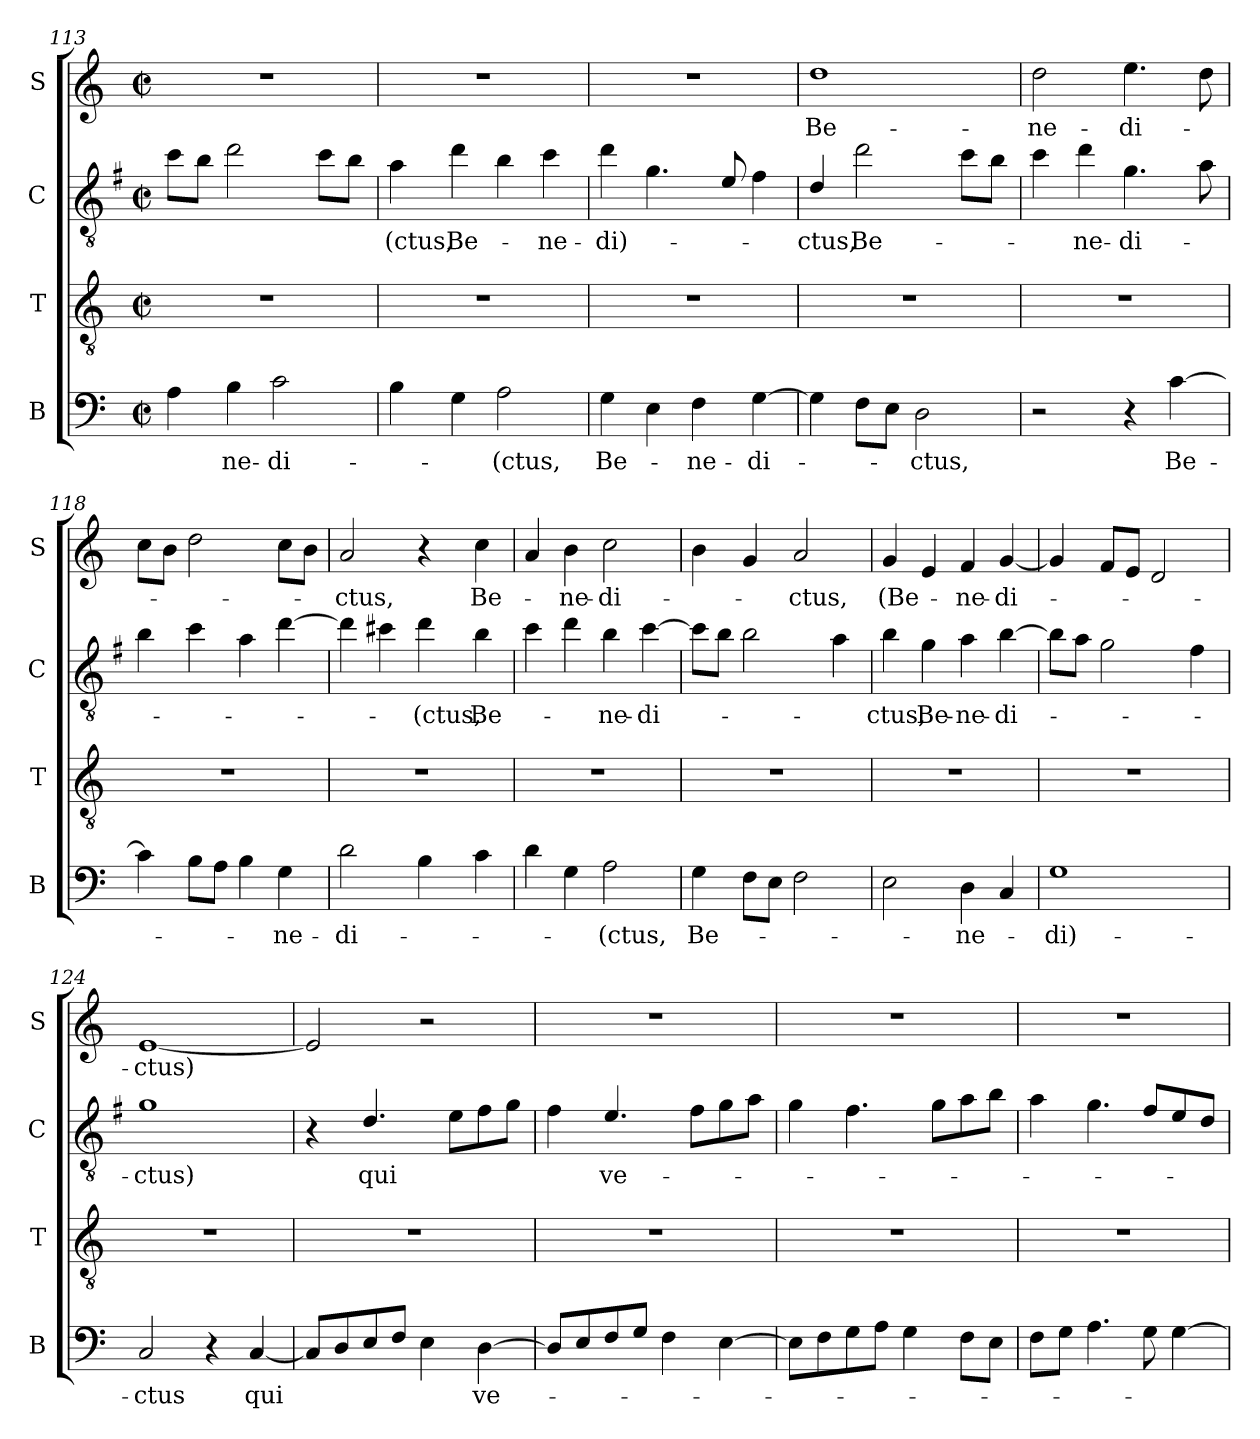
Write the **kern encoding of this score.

**kern	**text	**kern	**kern	**text	**kern	**text
*part4	*part4	*part3	*part2	*part2	*part1	*part1
*staff4	*staff4	*staff3	*staff2	*staff2	*staff1	*staff1
*I"B	*	*I"T	*I"C	*	*I"S	*
*I'B	*	*I'T	*I'C	*	*I'S	*
*clefF4	*	*clefGv2	*clefGv2	*	*clefG2	*
*	*	*	*ITrd4c7	*	*	*
*k[]	*	*k[]	*k[]	*	*k[]	*
*M2/2	*	*M2/2	*M2/2	*	*M2/2	*
*met(c|)	*	*met(c|)	*met(c|)	*	*met(c|)	*
=113	=113	=113	=113	=113	=113	=113
4A\	.	1r	8f\L	.	1r	.
.	.	.	8e\J	.	.	.
!	!LO:LY:b	!	!	!	!	!
4B\	-ne-	.	2g\	.	.	.
!	!LO:LY:b	!	!	!	!	!
2c\	-di-	.	.	.	.	.
.	.	.	8f\L	.	.	.
.	.	.	8e\J	.	.	.
!!LO:LB:g=z
=114	=114	=114	=114	=114	=114	=114
!	!	!	!	!LO:LY:b	!	!
4B\	.	1r	4d\	(ctus,	1r	.
!	!	!	!	!LO:LY:b	!	!
4G\	.	.	4g\	Be-	.	.
!	!LO:LY:b	!	!	!	!	!
2A\	(ctus,	.	4e\	.	.	.
!	!	!	!	!LO:LY:b	!	!
.	.	.	4f\	ne-	.	.
=115	=115	=115	=115	=115	=115	=115
!	!LO:LY:b	!	!	!LO:LY:b	!	!
4G\	Be-	1r	4g\	-di)-	1r	.
4E\	.	.	4.c\	.	.	.
!	!LO:LY:b	!	!	!	!	!
4F\	-ne-	.	.	.	.	.
.	.	.	8A/	.	.	.
!	!LO:LY:b	!	!	!	!	!
[4G\	-di-	.	4B\	.	.	.
=116	=116	=116	=116	=116	=116	=116
!	!	!	!	!LO:LY:b	!	!LO:LY:b
4G\]	.	1r	4G/	-ctus,	1dd	Be-
!	!	!	!	!LO:LY:b	!	!
8F\L	.	.	2g\	Be-	.	.
8E\J	.	.	.	.	.	.
!	!LO:LY:b	!	!	!	!	!
2D\	-ctus,	.	.	.	.	.
.	.	.	8f\L	.	.	.
.	.	.	8e\J	.	.	.
=117	=117	=117	=117	=117	=117	=117
!	!	!	!	!	!	!LO:LY:b
2r	.	1r	4f\	.	2dd\	-ne-
!	!	!	!	!LO:LY:b	!	!
.	.	.	4g\	-ne-	.	.
!	!	!	!	!LO:LY:b	!	!LO:LY:b
4r	.	.	4.c\	-di-	4.ee\	-di-
!	!LO:LY:b	!	!	!	!	!
[4c\	Be-	.	.	.	.	.
.	.	.	8d\	.	8dd\	.
=118	=118	=118	=118	=118	=118	=118
4c\]	.	1r	4e\	.	8cc\L	.
.	.	.	.	.	8b\J	.
8B\L	.	.	4f\	.	2dd\	.
8A\J	.	.	.	.	.	.
4B\	.	.	4d\	.	.	.
!	!LO:LY:b	!	!	!	!	!
4G\	-ne-	.	[4g\	.	8cc\L	.
.	.	.	.	.	8b\J	.
=119	=119	=119	=119	=119	=119	=119
!	!LO:LY:b	!	!	!	!	!LO:LY:b
2d\	-di-	1r	4g\]	.	2a/	-ctus,
.	.	.	4f#X\	.	.	.
!	!	!	!	!LO:LY:b	!	!
4B\	.	.	4g\	-(ctus,	4r	.
!	!	!	!	!LO:LY:b	!	!LO:LY:b
4c\	.	.	4e\	Be-	4cc\	Be-
!!LO:PB:g=z
=120	=120	=120	=120	=120	=120	=120
4d\	.	1r	4f\	.	4a/	.
!	!	!	!	!	!	!LO:LY:b
4G\	.	.	4g\	.	4b\	-ne-
!	!LO:LY:b	!	!	!LO:LY:b	!	!LO:LY:b
2A\	(ctus,	.	4e\	-ne-	2cc\	-di-
!	!	!	!	!LO:LY:b	!	!
.	.	.	[4f\	-di-	.	.
=121	=121	=121	=121	=121	=121	=121
!	!LO:LY:b	!	!	!	!	!
4G\	Be-	1r	8f\L]	.	4b\	.
.	.	.	8e\J	.	.	.
8F\L	.	.	2e\	.	4g/	.
8E\J	.	.	.	.	.	.
!	!	!	!	!	!	!LO:LY:b
2F\	.	.	.	.	2a/	-ctus,
.	.	.	4d\	.	.	.
=122	=122	=122	=122	=122	=122	=122
!	!	!	!	!LO:LY:b	!	!LO:LY:b
2E\	.	1r	4e\	-ctus,	4g/	(Be-
!	!	!	!	!LO:LY:b	!	!
.	.	.	4c\	Be-	4e/	.
!	!LO:LY:b	!	!	!LO:LY:b	!	!LO:LY:b
4D\	-ne-	.	4d\	-ne-	4f/	-ne-
!	!	!	!	!LO:LY:b	!	!LO:LY:b
4C/	.	.	[4e\	-di-	[4g/	-di-
=123	=123	=123	=123	=123	=123	=123
!	!LO:LY:b	!	!	!	!	!
1G	-di)-	1r	8e\L]	.	4g/]	.
.	.	.	8d\J	.	.	.
.	.	.	2c\	.	8f/L	.
.	.	.	.	.	8e/J	.
.	.	.	.	.	2d/	.
.	.	.	4B\	.	.	.
=124	=124	=124	=124	=124	=124	=124
!	!LO:LY:b	!	!	!LO:LY:b	!	!LO:LY:b
2C/	-ctus	1r	1c	-ctus)	[1e	ctus)
4r	.	.	.	.	.	.
!	!LO:LY:b	!	!	!	!	!
[4C/	qui	.	.	.	.	.
=125	=125	=125	=125	=125	=125	=125
8C/L]	.	1r	4r	.	2e/]	.
8D/	.	.	.	.	.	.
!	!	!	!	!LO:LY:b	!	!
8E/	.	.	4.G/	qui	.	.
8F/J	.	.	.	.	.	.
4E\	.	.	.	.	2r	.
.	.	.	8A\L	.	.	.
!	!LO:LY:b	!	!	!	!	!
[4D\	ve-	.	8B\	.	.	.
.	.	.	8c\J	.	.	.
!!LO:LB:g=z
=126	=126	=126	=126	=126	=126	=126
8D/L]	.	1r	4B\	.	1r	.
8E/	.	.	.	.	.	.
!	!	!	!	!LO:LY:b	!	!
8F/	.	.	4.A/	ve-	.	.
8G/J	.	.	.	.	.	.
4F\	.	.	.	.	.	.
.	.	.	8B\L	.	.	.
[4E\	.	.	8c\	.	.	.
.	.	.	8d\J	.	.	.
=127	=127	=127	=127	=127	=127	=127
8E\L]	.	1r	4c\	.	1r	.
8F\	.	.	.	.	.	.
8G\	.	.	4.B\	.	.	.
8A\J	.	.	.	.	.	.
4G\	.	.	.	.	.	.
.	.	.	8c\L	.	.	.
8F\L	.	.	8d\	.	.	.
8E\J	.	.	8e\J	.	.	.
=128	=128	=128	=128	=128	=128	=128
8F\L	.	1r	4d\	.	1r	.
8G\J	.	.	.	.	.	.
4.A\	.	.	4.c\	.	.	.
8G\	.	.	8B/L	.	.	.
[4G\	.	.	8A/	.	.	.
.	.	.	8G/J	.	.	.
=	=	=	=	=	=	=
*-	*-	*-	*-	*-	*-	*-
